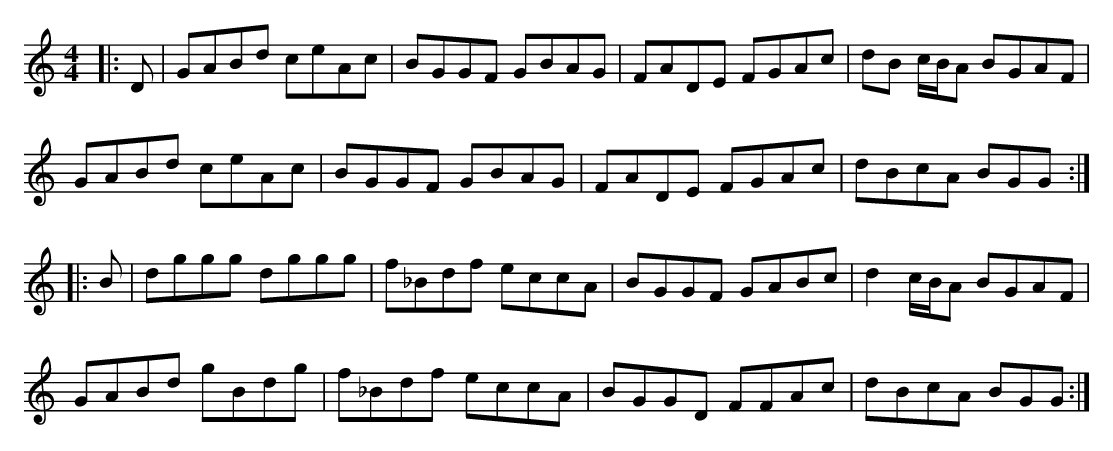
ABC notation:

X:1
M:4/4
K:Gmix
|:D| GABd ceAc| BGGF GBAG| FADE FGAc| dB c/B/A BGAF|
 GABd ceAc| BGGF GBAG| FADE FGAc| dBcA BGG:|
|:B| dggg dggg| f_Bdf eccA| BGGF GABc| d2 c/B/A BGAF|
 GABd gBdg| f_Bdf eccA| BGGD FFAc| dBcA BGG:|
